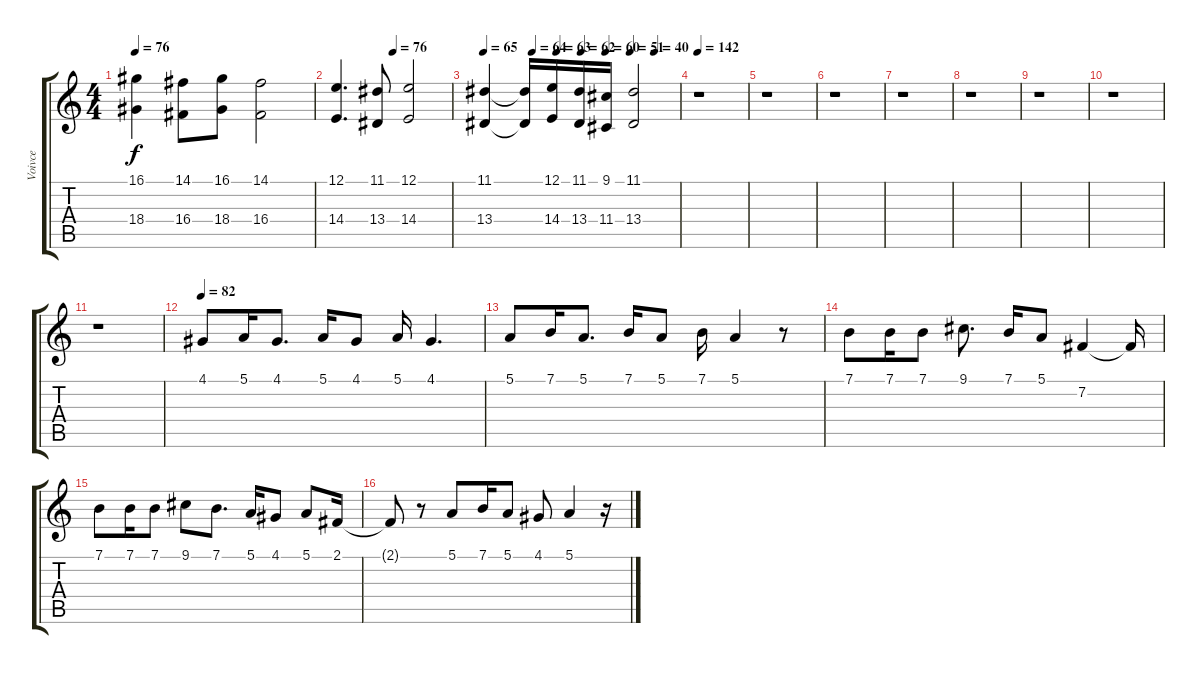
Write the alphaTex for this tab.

\track ("Voivce" "Voivce") {instrument altosax}
\staff {score tabs}
\tuning (E4 B3 G3 D3 A2 E2) {hide}
\ts (4 4)
\tempo 76
\clef g2
\ks c
(16.1 18.4).4{dy f} (14.1 16.4).8 (16.1 18.4).8 (14.1 16.4).2 |
\tempo (76 0.5)
(12.1 14.4).4{d} (11.1 13.4).8 (12.1 14.4).2 |
\tempo 65
\tempo (64 0.25)
\tempo (63 0.375)
\tempo (62 0.5)
\tempo (60 0.625)
\tempo (51 0.75)
\tempo (40 0.875)
(11.1 13.4).4 (11.1{t} 13.4{t}).16 (12.1 14.4).16 (11.1 13.4).16 (9.1 11.4).16 (11.1 13.4).2 |
\tempo 142
r.1 |
r.1 |
r.1 |
r.1 |
r.1 |
r.1 |
r.1 |
r.1 |
\tempo 82
4.1.8{volume 16 balance 8} 5.1.16 4.1.8{d} 5.1.16 4.1.8 5.1.16 4.1.4{d} |
5.1.8 7.1.16 5.1.8{d} 7.1.16 5.1.8 7.1.16 5.1.4 r.8 |
7.1.8 7.1.16 7.1.8 9.1.8{d} 7.1.16 5.1.8 7.2.4 7.2{t}.16 |
7.1.8 7.1.16 7.1.8 9.1.8 7.1.8{d} 5.1.16 4.1.8 5.1.8 2.1.16 |
2.1{t}.8 r.8 5.1.8 7.1.16 5.1.8 4.1.8 5.1.4 r.16
